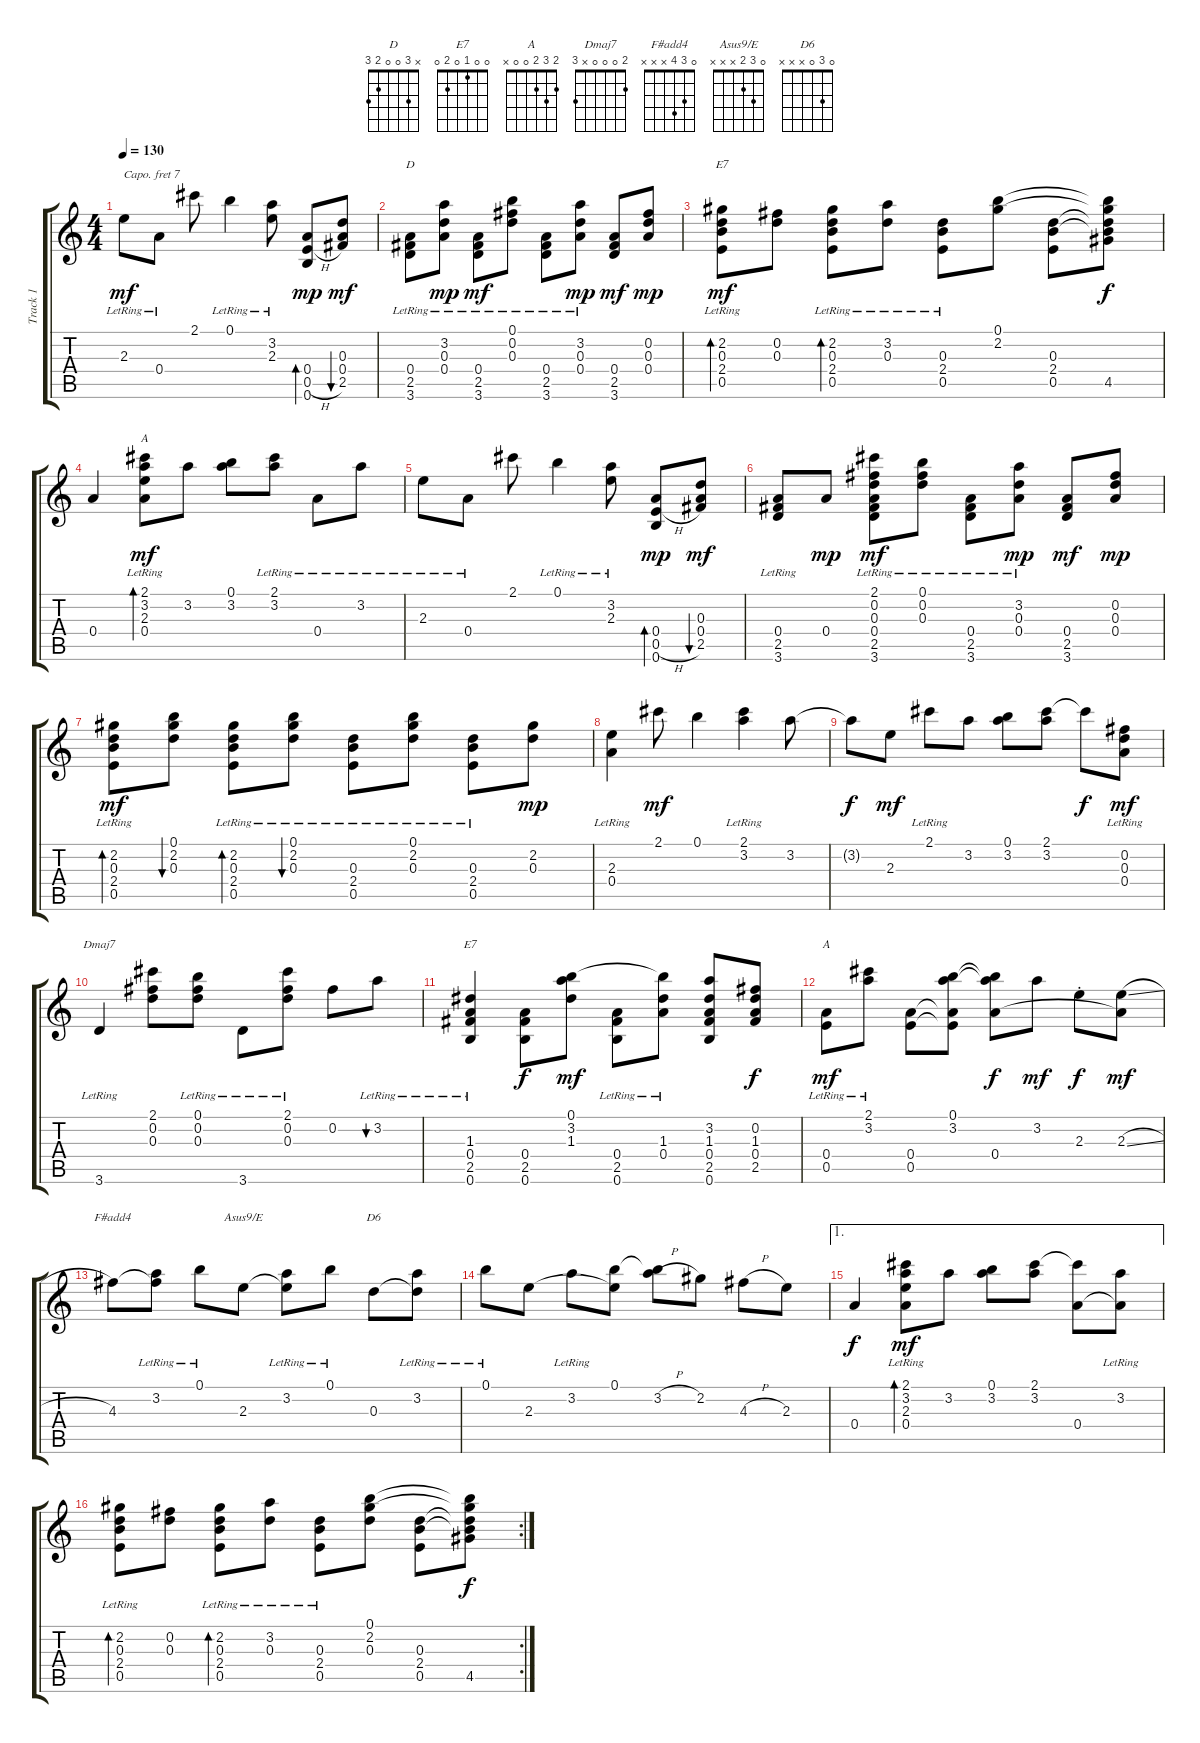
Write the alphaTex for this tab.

\track ("Track 1" "Track 1") {instrument acousticguitarnylon}
\staff {score tabs}
\capo 7
\tuning (E4 B3 G3 D3 A2 E2) {hide}
\chord ("D" x 3 0 0 2 3)
\chord ("E7" 0 2 0 2 0 x)
\chord ("A" 2 3 2 0 x x)
\chord ("Dmaj7" 2 0 0 0 x 3)
\chord ("E7" 0 0 1 0 2 0)
\chord ("A" 2 3 2 0 0 x)
\chord ("F#add4" 0 3 4 x x x)
\chord ("Asus9/E" 0 3 2 x x x)
\chord ("D6" 0 3 0 x x x)
\ts (4 4)
\tempo 130
\clef g2
\ks c
2.3{lr}.8{dy mf} 0.4{lr}.8 2.1.8 0.1{lr}.4 (3.2{lr} 2.3{lr}).8 (0.4 0.5{h} 0.6).8{bd 60 dy mp} (0.3 0.4 2.5).8{bu 60 dy mf} |
(0.4 2.5{lr} 3.6{lr}).8{ch "D"} (3.2{lr} 0.3{lr} 0.4).8{dy mp} (0.4 2.5{lr} 3.6{lr}).8{dy mf} (0.1{lr} 0.2{lr} 0.3{lr}).8 (0.4 2.5{lr} 3.6{lr}).8 (3.2{lr} 0.3{lr} 0.4).8{dy mp} (0.4 2.5 3.6).8{dy mf} (0.2 0.3 0.4).8{dy mp} |
(2.2 0.3 2.4{lr} 0.5{lr}).8{bd 60 ch "E7" dy mf} (0.2 0.3).8 (2.2 0.3 2.4{lr} 0.5{lr}).8{bd 30} (3.2{lr} 0.3).8 (0.3{lr} 2.4{lr} 0.5{lr}).8 (0.1 2.2).8 (0.3 2.4 0.5).8 (0.1{t} 2.2{t} 0.3{t} 2.4{t} 4.5).8{dy f} |
0.4.4 (2.1 3.2 2.3{lr} 0.4{lr}).8{bd 120 ch "A" dy mf} 3.2.8 (0.1 3.2).8 (2.1{lr} 3.2).8 0.4{lr}.8 3.2{lr}.8 |
2.3{lr}.8 0.4{lr}.8 2.1.8 0.1{lr}.4 (3.2{lr} 2.3{lr}).8 (0.4 0.5{h} 0.6).8{bd 60 dy mp} (0.3 0.4 2.5).8{bu 60 dy mf} |
(0.4 2.5{lr} 3.6{lr}).8 0.4.8{dy mp} (2.1 0.2 0.3 0.4 2.5{lr} 3.6{lr}).8{dy mf} (0.1{lr} 0.2{lr} 0.3{lr}).8 (0.4 2.5{lr} 3.6{lr}).8 (3.2{lr} 0.3{lr} 0.4).8{dy mp} (0.4 2.5 3.6).8{dy mf} (0.2 0.3 0.4).8{dy mp} |
(2.2 0.3 2.4{lr} 0.5{lr}).8{bd 60 dy mf} (0.1 2.2 0.3).8{bu 60} (2.2 0.3 2.4{lr} 0.5{lr}).8{bd 30} (0.1 2.2{lr} 0.3).8{bu 60} (0.3{lr} 2.4{lr} 0.5{lr}).8 (0.1 2.2{lr} 0.3).8 (0.3{lr} 2.4{lr} 0.5).8 (2.2 0.3).8{dy mp} |
(2.3{lr} 0.4{lr}).4 2.1.8{dy mf} 0.1.4 (2.1{lr} 3.2).4 3.2.8 |
3.2{t}.8{dy f} 2.3.8{dy mf} 2.1{lr}.8 3.2.8 (0.1 3.2).8 (2.1 3.2).8 2.1{t}.8{dy f} (0.2{lr} 0.3{lr} 0.4{lr}).8{dy mf} |
3.6{lr}.4{ch "Dmaj7"} (2.1 0.2 0.3).8 (0.1{lr} 0.2{lr} 0.3{lr}).8 3.6{lr}.8 (2.1{lr} 0.2 0.3{lr}).8 0.2.8 3.2{lr}.8{bu 60} |
(1.3{lr} 0.4{lr} 2.5{lr} 0.6{lr}).4{ch "E7"} (0.4 2.5 0.6).8{dy f} (0.1 3.2 1.3).8{dy mf} (0.4{lr} 2.5{lr} 0.6{lr}).8 (0.1{t} 1.3 0.4{lr}).8 (3.2 1.3 0.4 2.5 0.6).8 (0.2 1.3 0.4 2.5).8{dy f} |
(0.4{lr} 0.5{lr}).8{ch "A" dy mf} (2.1{lr} 3.2{lr}).8 (0.4 0.5).8 (0.1 3.2 0.4{t} 0.5{t}).8 (0.1{t} 3.2{t} 0.4).8{dy f} 3.2.8{dy mf} 2.3{st}.8{dy f} (2.3{sl} 0.4{t}).8{dy mf} |
4.3.8{ch "F#add4"} (3.2{lr} 4.3{t}).8 0.1{lr}.8 2.3.8{ch "Asus9/E"} (3.2{lr} 2.3{t}).8 0.1{lr}.8 0.3.8{ch "D6"} (3.2{lr} 0.3{t}).8 |
0.1{lr}.8 2.3.8 3.2{lr}.8 (0.1 2.3{t}).8 (0.1{t} 3.2{h}).8 2.2.8 4.3{h}.8 2.3.8 |
\ae 1
0.4.4{dy f} (2.1 3.2 2.3{lr} 0.4{lr}).8{bd 120 dy mf} 3.2.8 (0.1 3.2).8 (2.1 3.2).8 (2.1{t} 0.4).8 (3.2{lr} 0.4{t}).8 |
\rc 2
(2.2 0.3 2.4{lr} 0.5{lr}).8{bd 60} (0.2 0.3).8 (2.2 0.3 2.4{lr} 0.5{lr}).8{bd 30} (3.2{lr} 0.3).8 (0.3{lr} 2.4{lr} 0.5{lr}).8 (0.1 2.2 0.3).8 (0.3 2.4 0.5).8 (0.1{t} 2.2{t} 0.3{t} 2.4{t} 4.5).8{dy f}
